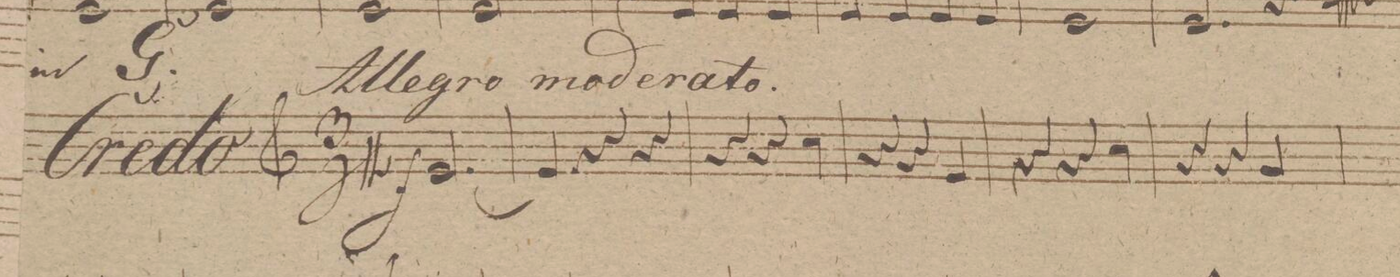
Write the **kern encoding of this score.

**kern	**dynam
*I"Corno 2do in A.	*
*clefG2	*
*k[f#]	*
*M3/4	*
[2.B/	f
=2	=2
4B/]	.
4r	.
4r	.
=3	=3
4r	.
4r	.
*4\right	*
4g/	.
=4	=4
4r	.
4r	.
4B/	.
=5	=5
4r	.
4r	.
4g/	.
=6	=6
4r	.
4r	.
4d/	.
=7	=7
*-	*-
